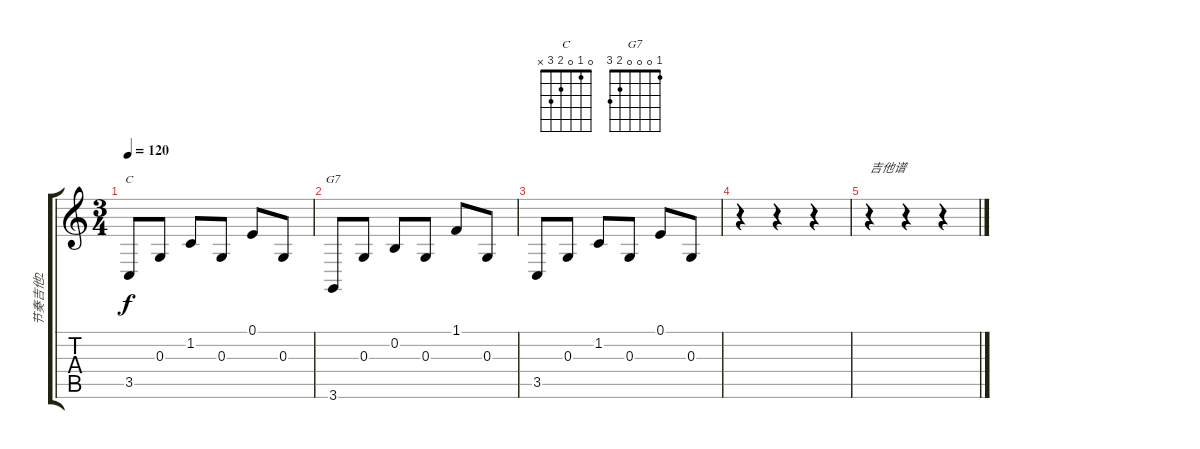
\track ("节奏吉他2" "节奏吉他2") {instrument honkytonkpiano}
\staff {score tabs}
\tuning (E4 B3 G3 D3 A2 E2) {hide}
\chord ("C" 0 1 0 2 3 x)
\chord ("G7" 1 0 0 0 2 3)
\ts (3 4)
\tempo 120
\clef g2
\ks c
3.5.8{ch "C" dy f} 0.3.8 1.2.8 0.3.8 0.1.8 0.3.8 |
3.6.8{ch "G7"} 0.3.8 0.2.8 0.3.8 1.1.8 0.3.8 |
3.5.8 0.3.8 1.2.8 0.3.8 0.1.8 0.3.8 |
r.4 r.4 r.4 |
r.4{txt "吉他谱"} r.4 r.4
